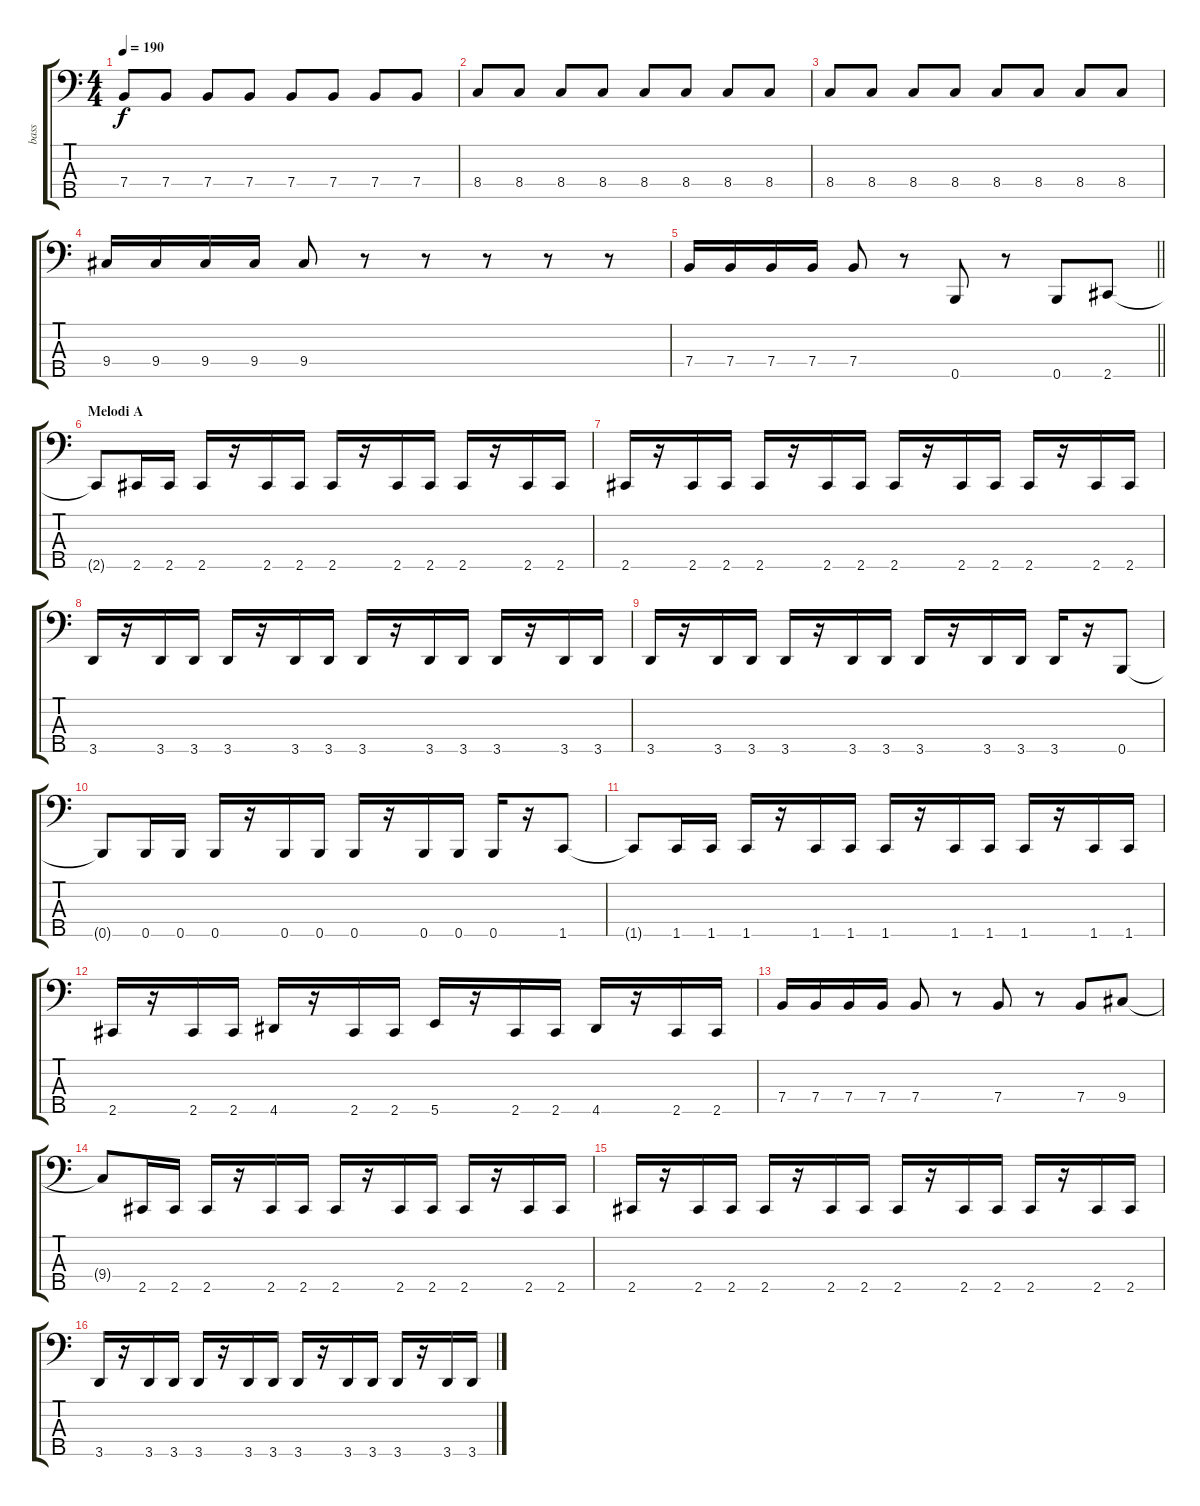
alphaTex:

\track ("bass" "bass") {instrument electricbassfinger}
\staff {score tabs}
\tuning (G2 D2 A1 E1 B0) {hide}
\ts (4 4)
\tempo 190
\clef f4
\ks c
7.4.8{dy f} 7.4.8 7.4.8 7.4.8 7.4.8 7.4.8 7.4.8 7.4.8 |
8.4.8 8.4.8 8.4.8 8.4.8 8.4.8 8.4.8 8.4.8 8.4.8 |
8.4.8 8.4.8 8.4.8 8.4.8 8.4.8 8.4.8 8.4.8 8.4.8 |
9.4.16 9.4.16 9.4.16 9.4.16 9.4.8 r.8 r.8 r.8 r.8 r.8 |
\barLineRight lightlight
7.4.16 7.4.16 7.4.16 7.4.16 7.4.8 r.8 0.5.8 r.8 0.5.8 2.5.8 |
\section ("" "Melodi A")
2.5{t}.8 2.5.16 2.5.16 2.5.16 r.16 2.5.16 2.5.16 2.5.16 r.16 2.5.16 2.5.16 2.5.16 r.16 2.5.16 2.5.16 |
2.5.16 r.16 2.5.16 2.5.16 2.5.16 r.16 2.5.16 2.5.16 2.5.16 r.16 2.5.16 2.5.16 2.5.16 r.16 2.5.16 2.5.16 |
3.5.16 r.16 3.5.16 3.5.16 3.5.16 r.16 3.5.16 3.5.16 3.5.16 r.16 3.5.16 3.5.16 3.5.16 r.16 3.5.16 3.5.16 |
3.5.16 r.16 3.5.16 3.5.16 3.5.16 r.16 3.5.16 3.5.16 3.5.16 r.16 3.5.16 3.5.16 3.5.16 r.16 0.5.8 |
0.5{t}.8 0.5.16 0.5.16 0.5.16 r.16 0.5.16 0.5.16 0.5.16 r.16 0.5.16 0.5.16 0.5.16 r.16 1.5.8 |
1.5{t}.8 1.5.16 1.5.16 1.5.16 r.16 1.5.16 1.5.16 1.5.16 r.16 1.5.16 1.5.16 1.5.16 r.16 1.5.16 1.5.16 |
2.5.16 r.16 2.5.16 2.5.16 4.5.16 r.16 2.5.16 2.5.16 5.5.16 r.16 2.5.16 2.5.16 4.5.16 r.16 2.5.16 2.5.16 |
7.4.16 7.4.16 7.4.16 7.4.16 7.4.8 r.8 7.4.8 r.8 7.4.8 9.4.8 |
9.4{t}.8 2.5.16 2.5.16 2.5.16 r.16 2.5.16 2.5.16 2.5.16 r.16 2.5.16 2.5.16 2.5.16 r.16 2.5.16 2.5.16 |
2.5.16 r.16 2.5.16 2.5.16 2.5.16 r.16 2.5.16 2.5.16 2.5.16 r.16 2.5.16 2.5.16 2.5.16 r.16 2.5.16 2.5.16 |
3.5.16 r.16 3.5.16 3.5.16 3.5.16 r.16 3.5.16 3.5.16 3.5.16 r.16 3.5.16 3.5.16 3.5.16 r.16 3.5.16 3.5.16
